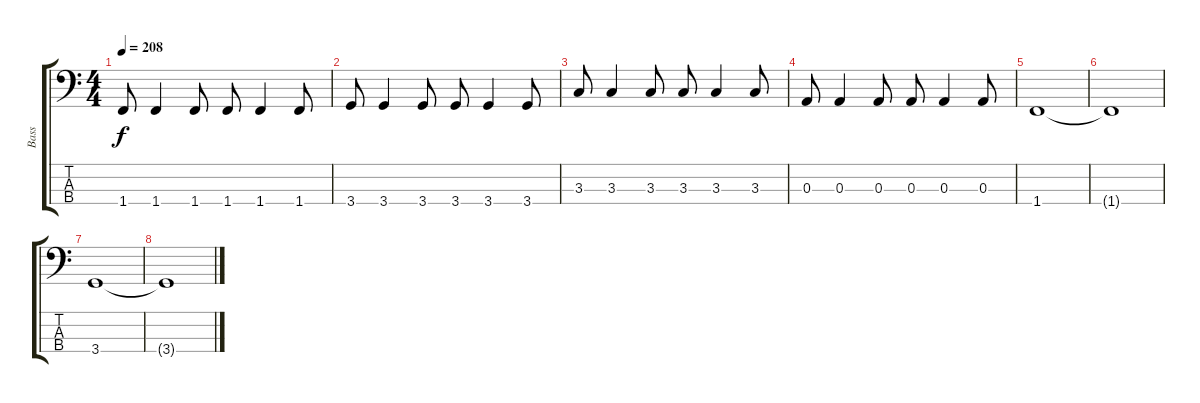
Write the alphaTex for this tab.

\track ("Bass" "Bass") {instrument electricbasspick}
\staff {score tabs}
\tuning (G2 D2 A1 E1) {hide}
\ts (4 4)
\tempo 208
\clef f4
\ks c
1.4.8{dy f} 1.4.4 1.4.8 1.4.8 1.4.4 1.4.8 |
3.4.8 3.4.4 3.4.8 3.4.8 3.4.4 3.4.8 |
3.3.8 3.3.4 3.3.8 3.3.8 3.3.4 3.3.8 |
0.3.8 0.3.4 0.3.8 0.3.8 0.3.4 0.3.8 |
1.4.1 |
1.4{t}.1 |
3.4.1 |
3.4{t}.1
